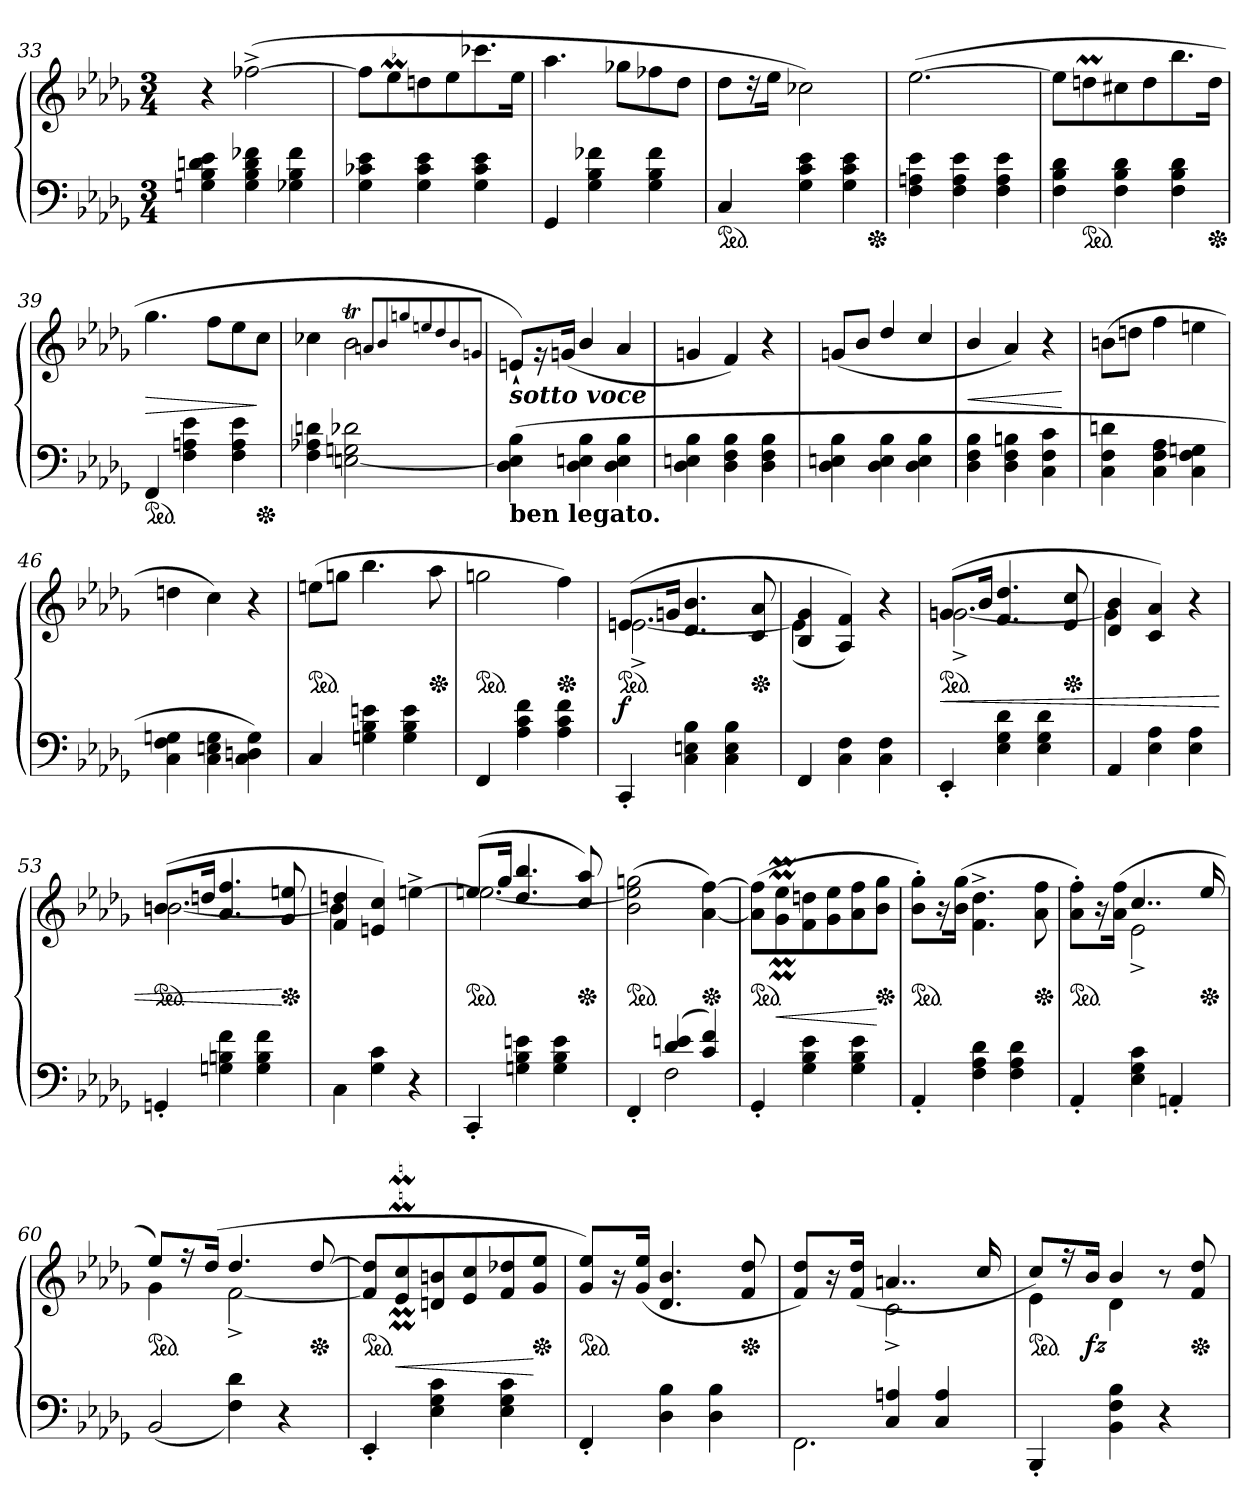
**kern	**kern	**dynam
*part1	*part1	*part1
*staff2	*staff1	*staff1/2
*clefF4	*clefG2	*
*k[b-e-a-d-g-]	*k[b-e-a-d-g-]	*
*D-:	*D-:	*
*M3/4	*M3/4	*
=33	=33	=33
4Gn 4B- 4dn 4e-	4r	.
4G 4B- 4d 4f-X	(>[2ff-X^	.
4G-X 4B- 4f-	.	.
=34	=34	=34
4G- 4c-X 4e-	8ff-L]	.
!	!LO:MOR:acc=-	!
.	8ee-m	.
4G- 4c- 4e-	8ddn	.
.	8ee-	.
4G- 4c- 4e-	8.ccc-X	.
.	16ee-Jk	.
=35	=35	=35
4GG-	4.aa-	.
4G- 4B- 4f-X	.	.
.	8gg-XL	.
4G- 4B- 4f-	8ff-X	.
.	8dd-J	.
=36	=36	=36
*ped	*	*
4C	8dd-L	.
.	16r	.
.	16ee-Jk	.
4G- 4c 4e-	2cc-X)	.
4G- 4c 4e-	.	.
*Xped	*	*
=37	=37	=37
4F 4An 4e-	(>[2.ee-	.
4F 4A 4e-	.	.
4F 4A 4e-	.	.
=38	=38	=38
4F 4B- 4d-	8ee-L]	.
*ped	*	*
.	8ddnm	.
4F 4B- 4d-	8cc#X	.
.	8dd	.
4F 4B- 4d-	8.bb-	.
*Xped	*	*
.	16ddJk	.
=39	=39	=39
*ped	*	*
4FF	4.gg-	>
4F 4An 4e-	.	.
.	8ffL	.
4F 4A 4e-	8ee-	.
*Xped	*	*
.	8ccJ	]
=40	=40	=40
4F 4A-X 4dn	4cc-X	.
[2En 2Gn 2d-X	2b-t	.
.	8qan/L	.
.	8qb-/	.
.	8qggn/	.
.	8qeen/	.
.	8qdd-/	.
.	8qb-/	.
.	8qgn/J	.
=41	=41	=41
!	!LO:TX:b:Bi:t=sotto voce	!
!LO:TX:b:B:t=ben legato.	!	!
(>4D- 4En] 4B-	8en`/L)	.
.	16r	.
.	(<16gnJk	.
4D- 4E 4B-	4b-/	.
4D- 4E 4B-	4a-	.
=42	=42	=42
4D- 4En 4B-	4gn	.
4D- 4F 4B-	4f)	.
4D- 4F 4B-	4r	.
=43	=43	=43
4D- 4En 4B-	(<8gnL	.
.	8b-J	.
4D- 4E 4B-	4dd-/	.
4D- 4E 4B-	4cc/	.
=44	=44	=44
4D- 4F 4B-	4b-/	<
4D- 4F 4Bn	4a-)	.
4C 4F 4c	4r	.
.	.	[
=45	=45	=45
4C 4F 4dn	(>8bnL	.
.	8ddnJ	.
4C 4F 4A-	4ff	.
4C 4F 4Gn	4een	.
=46	=46	=46
4C 4F 4Gn	4ddn	.
4C 4En 4G	4cc)	.
4C 4Dn 4G)	4r	.
=47	=47	=47
*	*ped	*
4C	(>8eenL	.
.	8ggnJ	.
4Gn 4B- 4en	4.bb-	.
4G 4B- 4e	.	.
*	*Xped	*
.	8aa-	.
=48	=48	=48
*	*ped	*
4FF	2ggn	.
4A- 4c 4f	.	.
*	*Xped	*
4A- 4c 4f	4ff)	.
=49	=49	=49
!	!LO:N:vis=2.	!
*	*^	*
*	*ped	*	*
4CC'	(>8.en	[2.en^	f
.	16gnJJ	.	.
4C 4En 4B-	4.d- 4.b-	.	.
4C 4E 4B-	.	.	.
*	*Xped	*	*
.	8c 8a-	.	.
=50	=50	=50	=50
4FF	4B- 4g-	(>4en]	.
4C 4F	4A- 4f))	2ryy	.
4C 4F	4r	.	.
=51	=51	=51	=51
!	!LO:TX:a:color=crimson:t=⚠	!	!
!	!LO:N:vis=2.	!	!
*	*ped	*	*
4EE-'	(>8.gn	[2.gn^	<
.	16b-JJ	.	.
4E- 4G- 4d-	4.f 4.dd-	.	.
4E- 4G- 4d-	.	.	.
*	*Xped	*	*
.	8e- 8cc	.	.
=52	=52	=52	=52
4AA-	4d- 4b-	4gn]	.
4E- 4A-	4c 4a-)	2ryy	.
4E- 4A-	4r	.	.
=53	=53	=53	=53
!	!LO:N:vis=2.	!	!
*	*ped	*	*
4GGn'	(>8.bn	[2.bn	.
.	16ddnJJ	.	.
4Gn 4Bn 4f	4.a- 4.ff	.	.
4G 4B 4f	.	.	.
*	*Xped	*	*
.	8g- 8een	.	[
=54	=54	=54	=54
4C\	4f 4ddn	4bn]	.
4G- 4c	4en 4cc)	4ryy	.
4r	4ryy	[>4een^	.
=55	=55	=55	=55
!	!LO:N:vis=2.	!	!
*	*ped	*	*
4CC'	(>8.een	2.een_	.
.	16gg-JJ	.	.
4Gn 4B- 4en	4.dd- 4.bb-	.	.
4G 4B- 4e	.	.	.
*	*Xped	*	*
.	8cc 8aa-)	.	.
*	*v	*v	*
=56	=56	=56
*^	*	*
*	*	*ped	*
4FF'	4ryy	(>2b-\ 2een]\ 2ggn\	.
(>4d- 4en	2F	.	.
*	*	*Xped	*
4c 4f)	.	[4a- [4ff)	.
*v	*v	*	*
=57	=57	=57
*	*ped	*
4GG-'	(>8a-] 8ff]L	.
.	8g-M 8ee-M	<
4G- 4B- 4e-	8f 8ddn	.
.	8g- 8ee-	.
4G- 4B- 4e-	8a- 8ff	.
*	*Xped	*
.	8b- 8gg-J	[
=58	=58	=58
*	*ped	*
4AA-'	8b-' 8gg-'L)	.
.	16r	.
.	(>16b- 16gg-Jk	.
4F 4A- 4d-	4.f^<\ 4.dd-^<\	.
4F 4A- 4d-	.	.
*	*Xped	*
.	8a- 8ff	.
=59	=59	=59
*	*^	*
*	*ped	*	*
4AA-'	4ryy	8a-' 8ff'L)	.
.	.	16r	.
.	.	(>16a- 16ffJk	.
4E- 4G- 4c	4..cc	2e-^	.
4AAn'	.	.	.
!	!LO:N:vis=8	!	!
*	*Xped	*	*
.	16ee-	.	.
=60	=60	=60	=60
*^	*	*	*
*	*	*ped	*	*
4ryy	(>2BB-/	8ee-L)	4g-	.
.	.	16r	.	.
.	.	(>16dd-Jk	.	.
4F\ 4d-\)	.	4.dd-	[2f^	.
4r	4ryy	.	.	.
*	*	*Xped	*	*
.	.	[8dd-	.	.
*v	*v	*	*	*
*	*v	*v	*
=61	=61	=61
*	*ped	*
4EE-'	8f] 8dd-]L	.
.	8e-M 8ccM	<
4E- 4G- 4c	8dn 8bn	.
.	8e- 8cc	.
4E- 4G- 4c	8f 8dd-	.
*	*Xped	*
.	8g- 8ee-J	[
=62	=62	=62
*	*ped	*
4FF'	8g-/ 8ee-/L)	.
.	16r	.
.	(>16g- 16ee-Jk	.
4D- 4B-	4.d- 4.b-	.
4D- 4B-	.	.
*	*Xped	*
.	8f 8dd-	.
=63	=63	=63
*^	*^	*
4ryy	2.FF	8f/ 8dd-/L)	4ryy	.
.	.	16r	.	.
.	.	(>16f 16dd-Jk	.	.
4C 4An	.	4..an	2c^	.
4C 4A	.	.	.	.
.	.	16cc	.	.
*v	*v	*	*	*
=64	=64	=64	=64
*	*ped	*	*
4BBB-'	8ccL)	4e-	.
.	16r	.	.
.	16b-Jk	.	fz
4BB- 4F 4B-	4b-	4d-	.
4r	8r	4ryy	.
*	*Xped	*	*
.	8f 8dd-	.	.
*	*v	*v	*
=	=	=
*-	*-	*-
